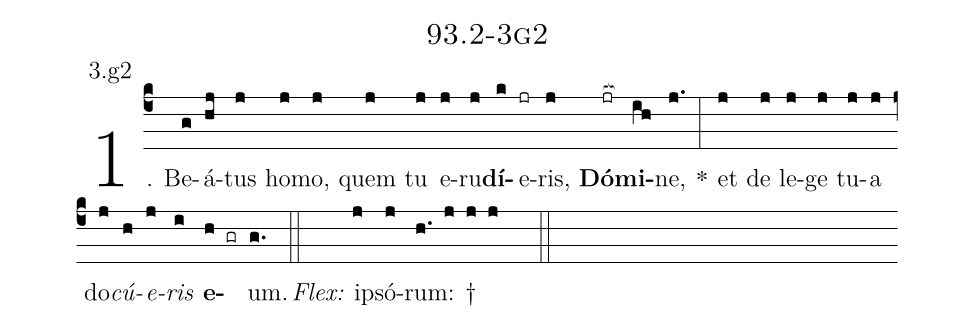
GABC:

name: 93.2-3g2;
annotation: 3.g2;
%%
(c4)1. Be(g)á(hj)tus(j) ho(j)mo,(j) quem(j) tu(j) e(j)ru(j)<b>dí</b>(k)e(jr)ris,(j) <b>Dó</b>(jr[ocb:1{])<b>mi</b>(ih[ocb:0}])ne,(j.) *(:) et(j) de(j) le(j)ge(j) tu(j)a(j) do(j)<i>cú</i>(h)<i>e</i>(j)<i>ris</i>(i) <b>e</b>(h gr)um.(g.) (::)
<i>Flex:</i>()  ip(j)só(j)rum: †(h. j j j  ::)

%E(j) u(h) o(j) u(i) a(h) e.(g.) (::)
